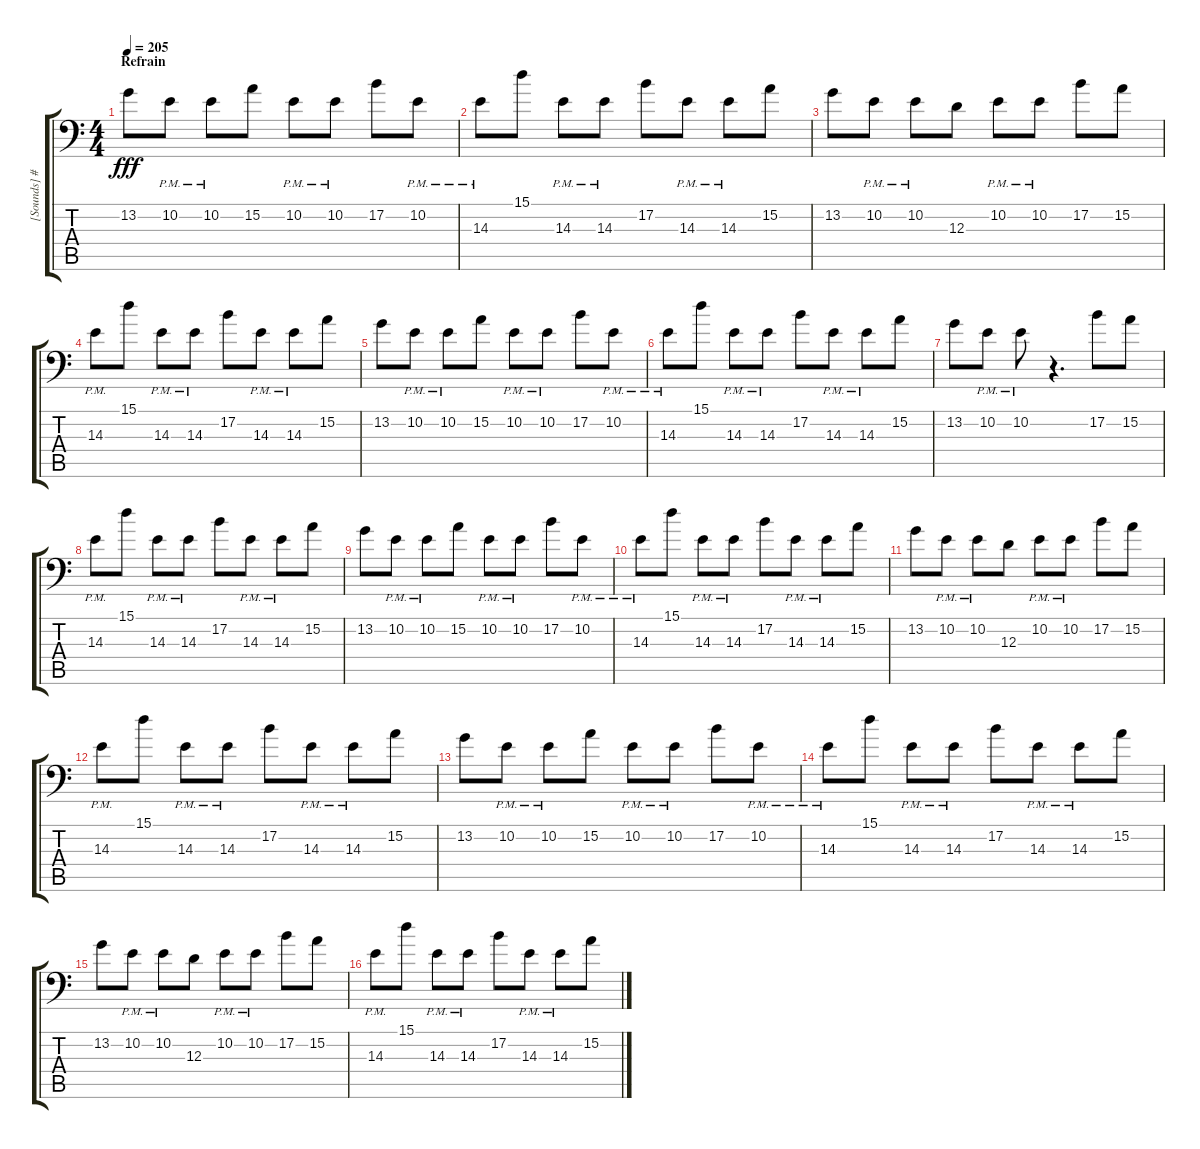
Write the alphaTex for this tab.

\track ("[Sounds] #1 Guitar Add. Solo" "[Sounds] #") {instrument synthvoice}
\staff {score tabs}
\tuning (B3 Gb3 D3 A2 E2 A1) {hide}
\ts (4 4)
\section ("" "Refrain ")
\tempo 205
\clef f4
\ks c
13.2.8{dy fff instrument distortionguitar} 10.2{pm}.8 10.2{pm}.8 15.2.8 10.2{pm}.8 10.2{pm}.8 17.2.8 10.2{pm}.8 |
14.3{pm}.8 15.1.8 14.3{pm}.8 14.3{pm}.8 17.2.8 14.3{pm}.8 14.3{pm}.8 15.2.8 |
13.2.8 10.2{pm}.8 10.2{pm}.8 12.3.8 10.2{pm}.8 10.2{pm}.8 17.2.8 15.2.8 |
14.3{pm}.8 15.1.8 14.3{pm}.8 14.3{pm}.8 17.2.8 14.3{pm}.8 14.3{pm}.8 15.2.8 |
13.2.8 10.2{pm}.8 10.2{pm}.8 15.2.8 10.2{pm}.8 10.2{pm}.8 17.2.8 10.2{pm}.8 |
14.3{pm}.8 15.1.8 14.3{pm}.8 14.3{pm}.8 17.2.8 14.3{pm}.8 14.3{pm}.8 15.2.8 |
13.2.8 10.2{pm}.8 10.2{pm}.8 r.4{d} 17.2.8 15.2.8 |
14.3{pm}.8 15.1.8 14.3{pm}.8 14.3{pm}.8 17.2.8 14.3{pm}.8 14.3{pm}.8 15.2.8 |
13.2.8 10.2{pm}.8 10.2{pm}.8 15.2.8 10.2{pm}.8 10.2{pm}.8 17.2.8 10.2{pm}.8 |
14.3{pm}.8 15.1.8 14.3{pm}.8 14.3{pm}.8 17.2.8 14.3{pm}.8 14.3{pm}.8 15.2.8 |
13.2.8 10.2{pm}.8 10.2{pm}.8 12.3.8 10.2{pm}.8 10.2{pm}.8 17.2.8 15.2.8 |
14.3{pm}.8 15.1.8 14.3{pm}.8 14.3{pm}.8 17.2.8 14.3{pm}.8 14.3{pm}.8 15.2.8 |
13.2.8 10.2{pm}.8 10.2{pm}.8 15.2.8 10.2{pm}.8 10.2{pm}.8 17.2.8 10.2{pm}.8 |
14.3{pm}.8 15.1.8 14.3{pm}.8 14.3{pm}.8 17.2.8 14.3{pm}.8 14.3{pm}.8 15.2.8 |
13.2.8 10.2{pm}.8 10.2{pm}.8 12.3.8 10.2{pm}.8 10.2{pm}.8 17.2.8 15.2.8 |
14.3{pm}.8 15.1.8 14.3{pm}.8 14.3{pm}.8 17.2.8 14.3{pm}.8 14.3{pm}.8 15.2.8
